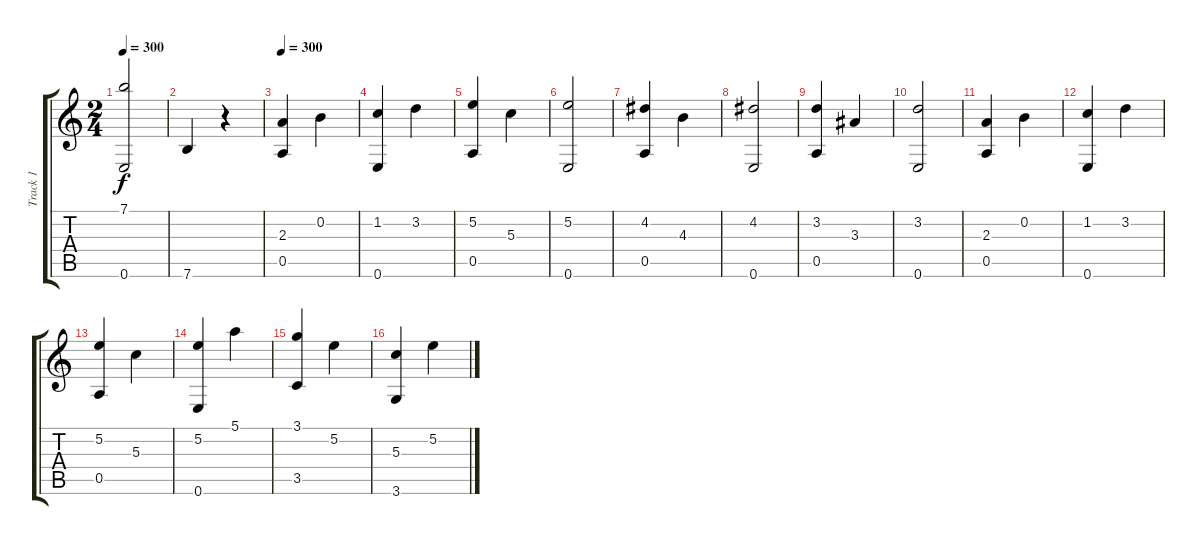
\track ("Track 1" "Track 1") {instrument acousticguitarnylon}
\staff {score tabs}
\tuning (E4 B3 G3 D3 A2 E2) {hide}
\ts (2 4)
\tempo 300
\clef g2
\ks c
(7.1 0.6).2{dy f} |
7.6.4 r.4 |
\tempo 300
(2.3 0.5).4 0.2.4 |
(1.2 0.6).4 3.2.4 |
(5.2 0.5).4 5.3.4 |
(5.2 0.6).2 |
(4.2 0.5).4 4.3.4 |
(4.2 0.6).2 |
(3.2 0.5).4 3.3.4 |
(3.2 0.6).2 |
(2.3 0.5).4 0.2.4 |
(1.2 0.6).4 3.2.4 |
(5.2 0.5).4 5.3.4 |
(5.2 0.6).4 5.1.4 |
(3.1 3.5).4 5.2.4 |
(5.3 3.6).4 5.2.4
